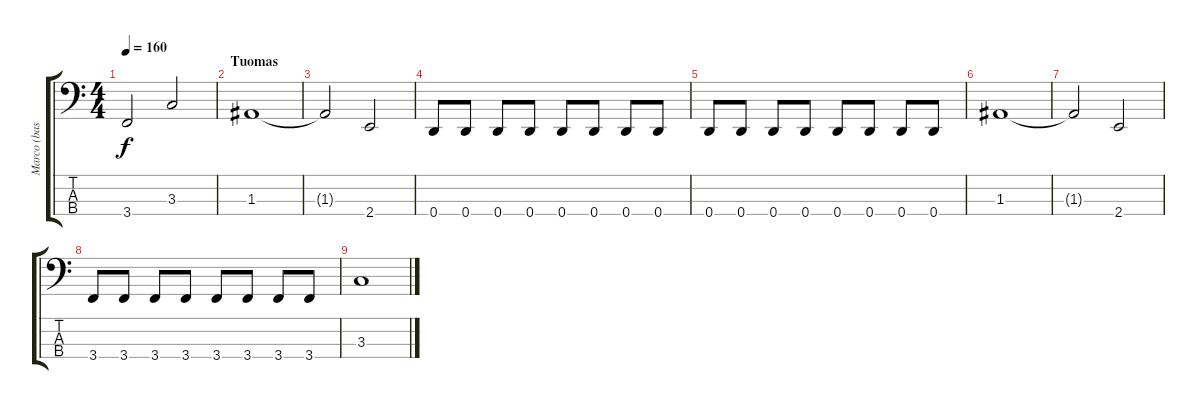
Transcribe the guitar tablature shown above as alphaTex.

\track ("Marco (bass)" "Marco (bas") {instrument electricbassfinger}
\staff {score tabs}
\tuning (G2 D2 A1 D1) {hide}
\ts (4 4)
\tempo 160
\clef f4
\ks c
3.4.2{dy f} 3.3.2 |
\section ("" "Tuomas")
1.3.1 |
1.3{t}.2 2.4.2 |
0.4.8 0.4.8 0.4.8 0.4.8 0.4.8 0.4.8 0.4.8 0.4.8 |
0.4.8 0.4.8 0.4.8 0.4.8 0.4.8 0.4.8 0.4.8 0.4.8 |
1.3.1 |
1.3{t}.2 2.4.2 |
3.4.8 3.4.8 3.4.8 3.4.8 3.4.8 3.4.8 3.4.8 3.4.8 |
3.3.1
